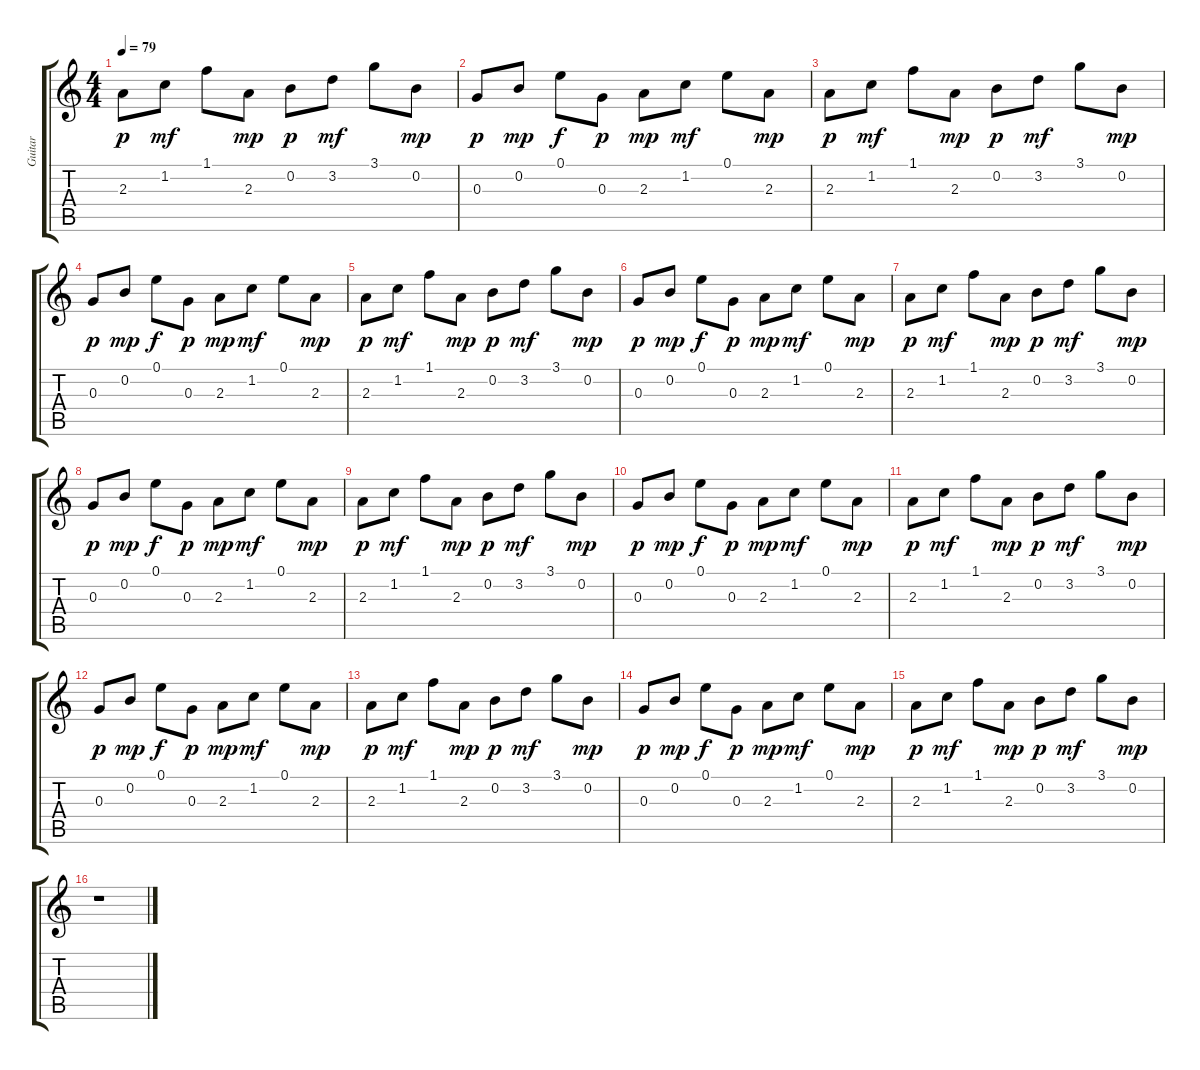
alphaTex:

\track ("Guitar" "Guitar") {instrument electricguitarclean}
\staff {score tabs}
\tuning (E4 B3 G3 D3 A2 E2) {hide}
\ts (4 4)
\tempo 79
\clef g2
\ks c
2.3.8{dy p} 1.2.8{dy mf} 1.1.8 2.3.8{dy mp} 0.2.8{dy p} 3.2.8{dy mf} 3.1.8 0.2.8{dy mp} |
0.3.8{dy p} 0.2.8{dy mp} 0.1.8{dy f} 0.3.8{dy p} 2.3.8{dy mp} 1.2.8{dy mf} 0.1.8 2.3.8{dy mp} |
2.3.8{dy p} 1.2.8{dy mf} 1.1.8 2.3.8{dy mp} 0.2.8{dy p} 3.2.8{dy mf} 3.1.8 0.2.8{dy mp} |
0.3.8{dy p} 0.2.8{dy mp} 0.1.8{dy f} 0.3.8{dy p} 2.3.8{dy mp} 1.2.8{dy mf} 0.1.8 2.3.8{dy mp} |
2.3.8{dy p} 1.2.8{dy mf} 1.1.8 2.3.8{dy mp} 0.2.8{dy p} 3.2.8{dy mf} 3.1.8 0.2.8{dy mp} |
0.3.8{dy p} 0.2.8{dy mp} 0.1.8{dy f} 0.3.8{dy p} 2.3.8{dy mp} 1.2.8{dy mf} 0.1.8 2.3.8{dy mp} |
2.3.8{dy p} 1.2.8{dy mf} 1.1.8 2.3.8{dy mp} 0.2.8{dy p} 3.2.8{dy mf} 3.1.8 0.2.8{dy mp} |
0.3.8{dy p} 0.2.8{dy mp} 0.1.8{dy f} 0.3.8{dy p} 2.3.8{dy mp} 1.2.8{dy mf} 0.1.8 2.3.8{dy mp} |
2.3.8{dy p} 1.2.8{dy mf} 1.1.8 2.3.8{dy mp} 0.2.8{dy p} 3.2.8{dy mf} 3.1.8 0.2.8{dy mp} |
0.3.8{dy p} 0.2.8{dy mp} 0.1.8{dy f} 0.3.8{dy p} 2.3.8{dy mp} 1.2.8{dy mf} 0.1.8 2.3.8{dy mp} |
2.3.8{dy p} 1.2.8{dy mf} 1.1.8 2.3.8{dy mp} 0.2.8{dy p} 3.2.8{dy mf} 3.1.8 0.2.8{dy mp} |
0.3.8{dy p} 0.2.8{dy mp} 0.1.8{dy f} 0.3.8{dy p} 2.3.8{dy mp} 1.2.8{dy mf} 0.1.8 2.3.8{dy mp} |
2.3.8{dy p} 1.2.8{dy mf} 1.1.8 2.3.8{dy mp} 0.2.8{dy p} 3.2.8{dy mf} 3.1.8 0.2.8{dy mp} |
0.3.8{dy p} 0.2.8{dy mp} 0.1.8{dy f} 0.3.8{dy p} 2.3.8{dy mp} 1.2.8{dy mf} 0.1.8 2.3.8{dy mp} |
2.3.8{dy p} 1.2.8{dy mf} 1.1.8 2.3.8{dy mp} 0.2.8{dy p} 3.2.8{dy mf} 3.1.8 0.2.8{dy mp} |
r.1
